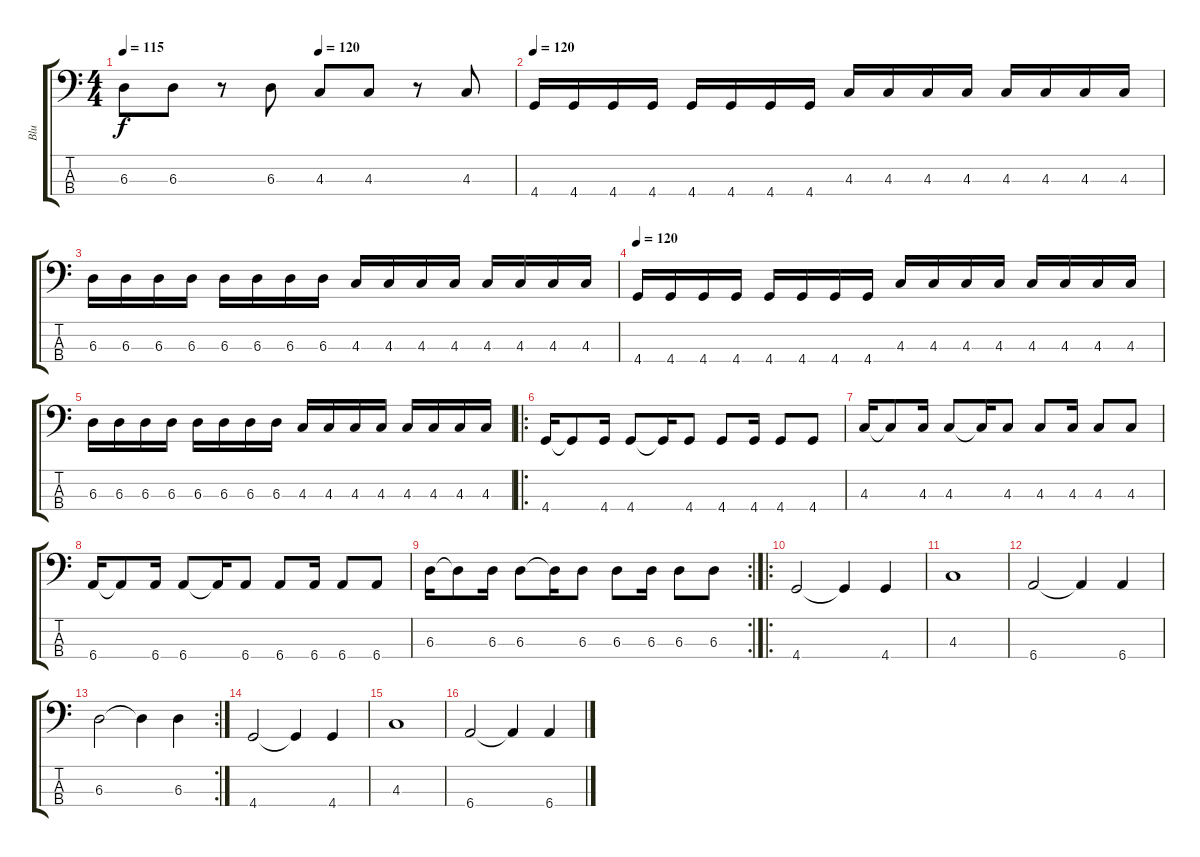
\track ("Blu" "Blu") {instrument electricbasspick}
\staff {score tabs}
\tuning (Gb2 Db2 Ab1 Eb1) {hide}
\ts (4 4)
\tempo (120 0.5)
\tempo 115
\clef f4
\ks c
6.3.8{dy f} 6.3.8 r.8 6.3.8 4.3.8 4.3.8 r.8 4.3.8 |
\tempo 120
4.4.16 4.4.16 4.4.16 4.4.16 4.4.16 4.4.16 4.4.16 4.4.16 4.3.16 4.3.16 4.3.16 4.3.16 4.3.16 4.3.16 4.3.16 4.3.16 |
6.3.16 6.3.16 6.3.16 6.3.16 6.3.16 6.3.16 6.3.16 6.3.16 4.3.16 4.3.16 4.3.16 4.3.16 4.3.16 4.3.16 4.3.16 4.3.16 |
\tempo 120
4.4.16 4.4.16 4.4.16 4.4.16 4.4.16 4.4.16 4.4.16 4.4.16 4.3.16 4.3.16 4.3.16 4.3.16 4.3.16 4.3.16 4.3.16 4.3.16 |
6.3.16 6.3.16 6.3.16 6.3.16 6.3.16 6.3.16 6.3.16 6.3.16 4.3.16 4.3.16 4.3.16 4.3.16 4.3.16 4.3.16 4.3.16 4.3.16 |
\ro
4.4.16 4.4{t}.8 4.4.16 4.4.8 4.4{t}.16 4.4.8 4.4.8 4.4.16 4.4.8 4.4.8 |
4.3.16 4.3{t}.8 4.3.16 4.3.8 4.3{t}.16 4.3.8 4.3.8 4.3.16 4.3.8 4.3.8 |
6.4.16 6.4{t}.8 6.4.16 6.4.8 6.4{t}.16 6.4.8 6.4.8 6.4.16 6.4.8 6.4.8 |
\rc 2
6.3.16 6.3{t}.8 6.3.16 6.3.8 6.3{t}.16 6.3.8 6.3.8 6.3.16 6.3.8 6.3.8 |
\ro
4.4.2 4.4{t}.4 4.4.4 |
4.3.1 |
6.4.2 6.4{t}.4 6.4.4 |
\rc 2
6.3.2 6.3{t}.4 6.3.4 |
4.4.2 4.4{t}.4 4.4.4 |
4.3.1 |
6.4.2 6.4{t}.4 6.4.4
